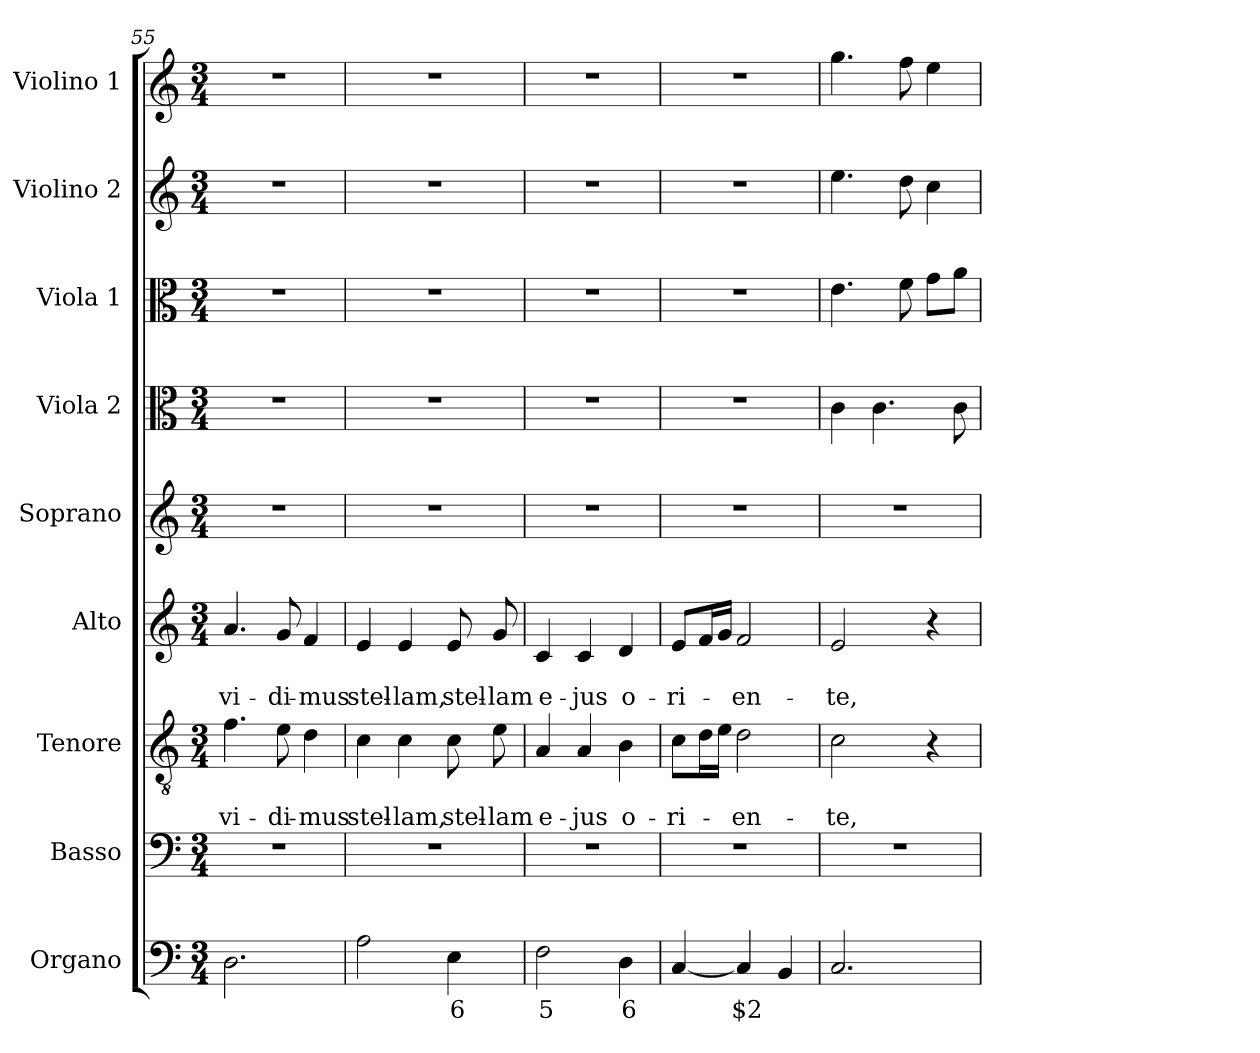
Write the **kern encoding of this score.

**kern	**text	**kern	**kern	**text	**text	**kern	**text	**text	**kern	**kern	**kern	**kern	**kern
*part9	*part9	*part8	*part7	*part7	*part7	*part6	*part6	*part6	*part5	*part4	*part3	*part2	*part1
*staff9	*staff9	*staff8	*staff7	*staff7	*staff7	*staff6	*staff6	*staff6	*staff5	*staff4	*staff3	*staff2	*staff1
*I"Organo	*	*I"Basso	*I"Tenore	*	*	*I"Alto	*	*	*I"Soprano	*I"Viola 2	*I"Viola 1	*I"Violino 2	*I"Violino 1
*I'Org.	*	*I'B	*I'T	*	*	*I'A	*	*	*I'S	*I'Vla. 2	*I'Vla. 1	*I'Vln. 2	*I'Vln. 1
*clefF4	*	*clefF4	*clefGv2	*	*	*clefG2	*	*	*clefG2	*clefC3	*clefC3	*clefG2	*clefG2
*k[]	*	*k[]	*k[]	*	*	*k[]	*	*	*k[]	*k[]	*k[]	*k[]	*k[]
*C:	*	*C:	*C:	*	*	*C:	*	*	*C:	*C:	*C:	*C:	*C:
*M3/4	*	*M3/4	*M3/4	*	*	*M3/4	*	*	*M3/4	*M3/4	*M3/4	*M3/4	*M3/4
=55	=55	=55	=55	=55	=55	=55	=55	=55	=55	=55	=55	=55	=55
!	!	!	!	!	!LO:LY:b	!	!	!LO:LY:b	!	!	!	!	!
2.D\	.	2.r	4.f\	.	vi-	4.a/	.	vi-	2.r	2.r	2.r	2.r	2.r
!	!	!	!	!	!LO:LY:b	!	!	!LO:LY:b	!	!	!	!	!
.	.	.	8e\	.	-di-	8g/	.	-di-	.	.	.	.	.
!	!	!	!	!	!LO:LY:b	!	!	!LO:LY:b	!	!	!	!	!
.	.	.	4d\	.	-mus	4f/	.	-mus	.	.	.	.	.
=56	=56	=56	=56	=56	=56	=56	=56	=56	=56	=56	=56	=56	=56
!	!	!	!	!	!LO:LY:b	!	!	!LO:LY:b	!	!	!	!	!
2A\	.	2.r	4c\	.	stel-	4e/	.	stel-	2.r	2.r	2.r	2.r	2.r
!	!	!	!	!	!LO:LY:b	!	!	!LO:LY:b	!	!	!	!	!
.	.	.	4c\	.	-lam,	4e/	.	-lam,	.	.	.	.	.
!	!LO:LY:b	!	!	!	!LO:LY:b	!	!	!LO:LY:b	!	!	!	!	!
4E\	6	.	8c\	.	stel-	8e/	.	stel-	.	.	.	.	.
!	!	!	!	!	!LO:LY:b	!	!	!LO:LY:b	!	!	!	!	!
.	.	.	8e\	.	-lam	8g/	.	-lam	.	.	.	.	.
=57	=57	=57	=57	=57	=57	=57	=57	=57	=57	=57	=57	=57	=57
!	!LO:LY:b	!	!	!	!LO:LY:b	!	!	!LO:LY:b	!	!	!	!	!
2F\	5	2.r	4A/	.	e-	4c/	.	e-	2.r	2.r	2.r	2.r	2.r
!	!	!	!	!	!LO:LY:b	!	!	!LO:LY:b	!	!	!	!	!
.	.	.	4A/	.	-jus	4c/	.	-jus	.	.	.	.	.
!	!LO:LY:b	!	!	!	!LO:LY:b	!	!	!LO:LY:b	!	!	!	!	!
4D\	6	.	4B\	.	o-	4d/	.	o-	.	.	.	.	.
=58	=58	=58	=58	=58	=58	=58	=58	=58	=58	=58	=58	=58	=58
!	!	!	!	!	!LO:LY:b	!	!	!LO:LY:b	!	!	!	!	!
[4C/	.	2.r	8c\L	.	-ri-	8e/L	.	-ri-	2.r	2.r	2.r	2.r	2.r
.	.	.	16d\L	.	.	16f/L	.	.	.	.	.	.	.
.	.	.	16e\JJ	.	.	16g/JJ	.	.	.	.	.	.	.
!	!LO:LY:b	!	!	!	!LO:LY:b	!	!	!LO:LY:b	!	!	!	!	!
4C/]	$2	.	2d\	.	-en-	2f/	.	-en-	.	.	.	.	.
4BB/	.	.	.	.	.	.	.	.	.	.	.	.	.
!!LO:LB:g=z
=59	=59	=59	=59	=59	=59	=59	=59	=59	=59	=59	=59	=59	=59
!	!	!	!	!	!LO:LY:b	!	!	!LO:LY:b	!	!	!	!	!
2.C/	.	2.r	2c\	.	-te,	2e/	.	-te,	2.r	4c\	4.e\	4.ee\	4.gg\
.	.	.	.	.	.	.	.	.	.	4.c\	.	.	.
.	.	.	.	.	.	.	.	.	.	.	8f\	8dd\	8ff\
.	.	.	4r	.	.	4r	.	.	.	.	8g\L	4cc\	4ee\
.	.	.	.	.	.	.	.	.	.	8c\	8a\J	.	.
=	=	=	=	=	=	=	=	=	=	=	=	=	=
*-	*-	*-	*-	*-	*-	*-	*-	*-	*-	*-	*-	*-	*-
